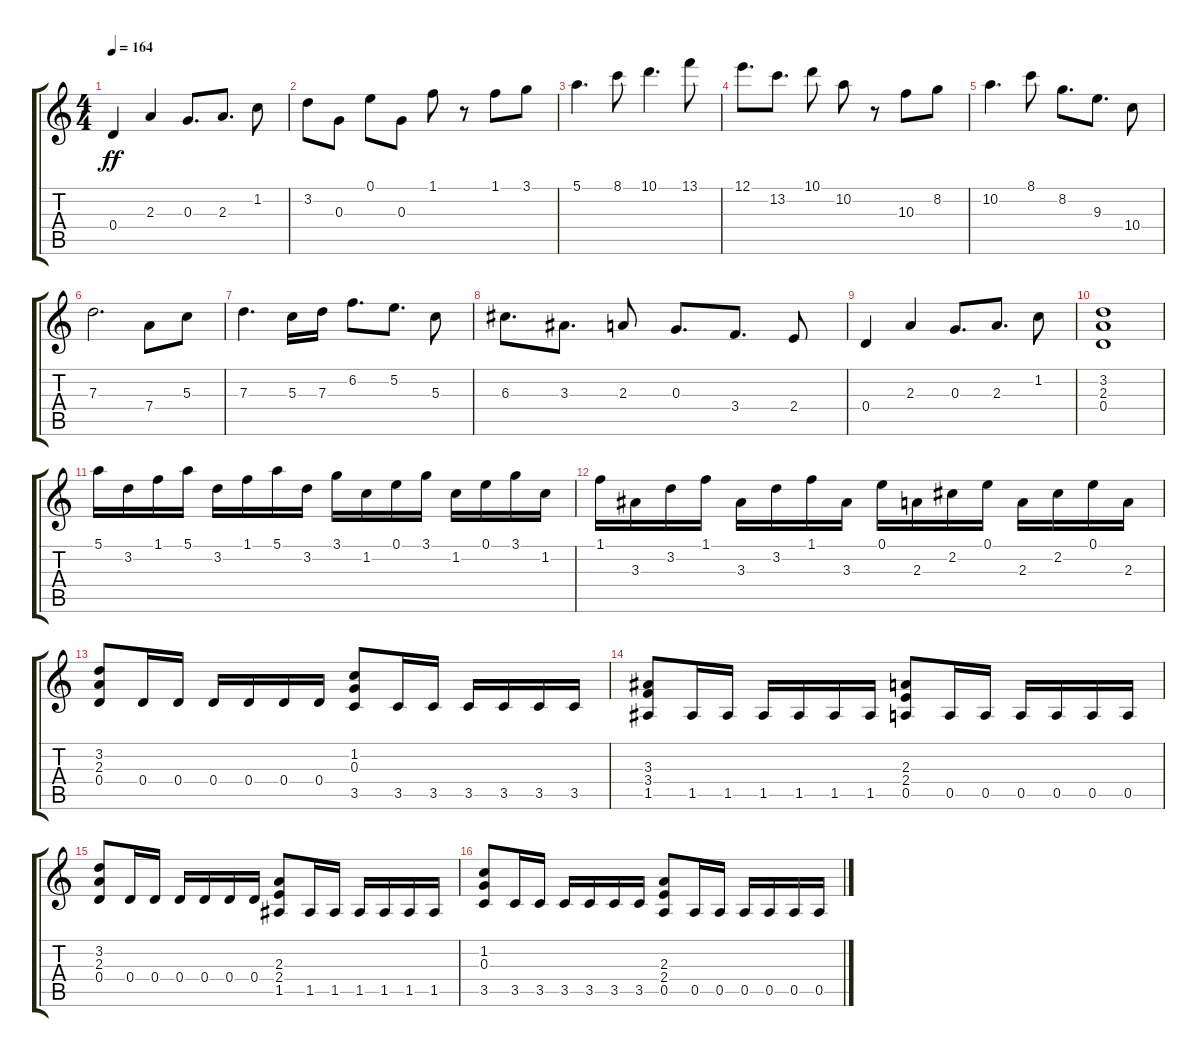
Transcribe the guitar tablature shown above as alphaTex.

\track "" {instrument overdrivenguitar}
\staff {score tabs}
\tuning (E4 B3 G3 D3 A2 E2) {hide}
\ts (4 4)
\tempo 164
\clef g2
\ks c
0.4.4{dy ff} 2.3.4 0.3.8{d} 2.3.8{d} 1.2.8 |
3.2.8 0.3.8 0.1.8 0.3.8 1.1.8 r.8 1.1.8 3.1.8 |
5.1.4{d} 8.1.8 10.1.4{d} 13.1.8 |
12.1.8{d} 13.2.8{d} 10.1.8 10.2.8 r.8 10.3.8 8.2.8 |
10.2.4{d} 8.1.8 8.2.8{d} 9.3.8{d} 10.4.8 |
7.3.2{d} 7.4.8 5.3.8 |
7.3.4{d} 5.3.16 7.3.16 6.2.8{d} 5.2.8{d} 5.3.8 |
6.3.8{d} 3.3.8{d} 2.3.8 0.3.8{d} 3.4.8{d} 2.4.8 |
0.4.4 2.3.4 0.3.8{d} 2.3.8{d} 1.2.8 |
(3.2 2.3 0.4).1 |
5.1.16 3.2.16 1.1.16 5.1.16 3.2.16 1.1.16 5.1.16 3.2.16 3.1.16 1.2.16 0.1.16 3.1.16 1.2.16 0.1.16 3.1.16 1.2.16 |
1.1.16 3.3.16 3.2.16 1.1.16 3.3.16 3.2.16 1.1.16 3.3.16 0.1.16 2.3.16 2.2.16 0.1.16 2.3.16 2.2.16 0.1.16 2.3.16 |
(3.2 2.3 0.4).8 0.4.16 0.4.16 0.4.16 0.4.16 0.4.16 0.4.16 (1.2 0.3 3.5).8 3.5.16 3.5.16 3.5.16 3.5.16 3.5.16 3.5.16 |
(3.3 3.4 1.5).8 1.5.16 1.5.16 1.5.16 1.5.16 1.5.16 1.5.16 (2.3 2.4 0.5).8 0.5.16 0.5.16 0.5.16 0.5.16 0.5.16 0.5.16 |
(3.2 2.3 0.4).8 0.4.16 0.4.16 0.4.16 0.4.16 0.4.16 0.4.16 (2.3 2.4 1.5).8 1.5.16 1.5.16 1.5.16 1.5.16 1.5.16 1.5.16 |
(1.2 0.3 3.5).8 3.5.16 3.5.16 3.5.16 3.5.16 3.5.16 3.5.16 (2.3 2.4 0.5).8 0.5.16 0.5.16 0.5.16 0.5.16 0.5.16 0.5.16
